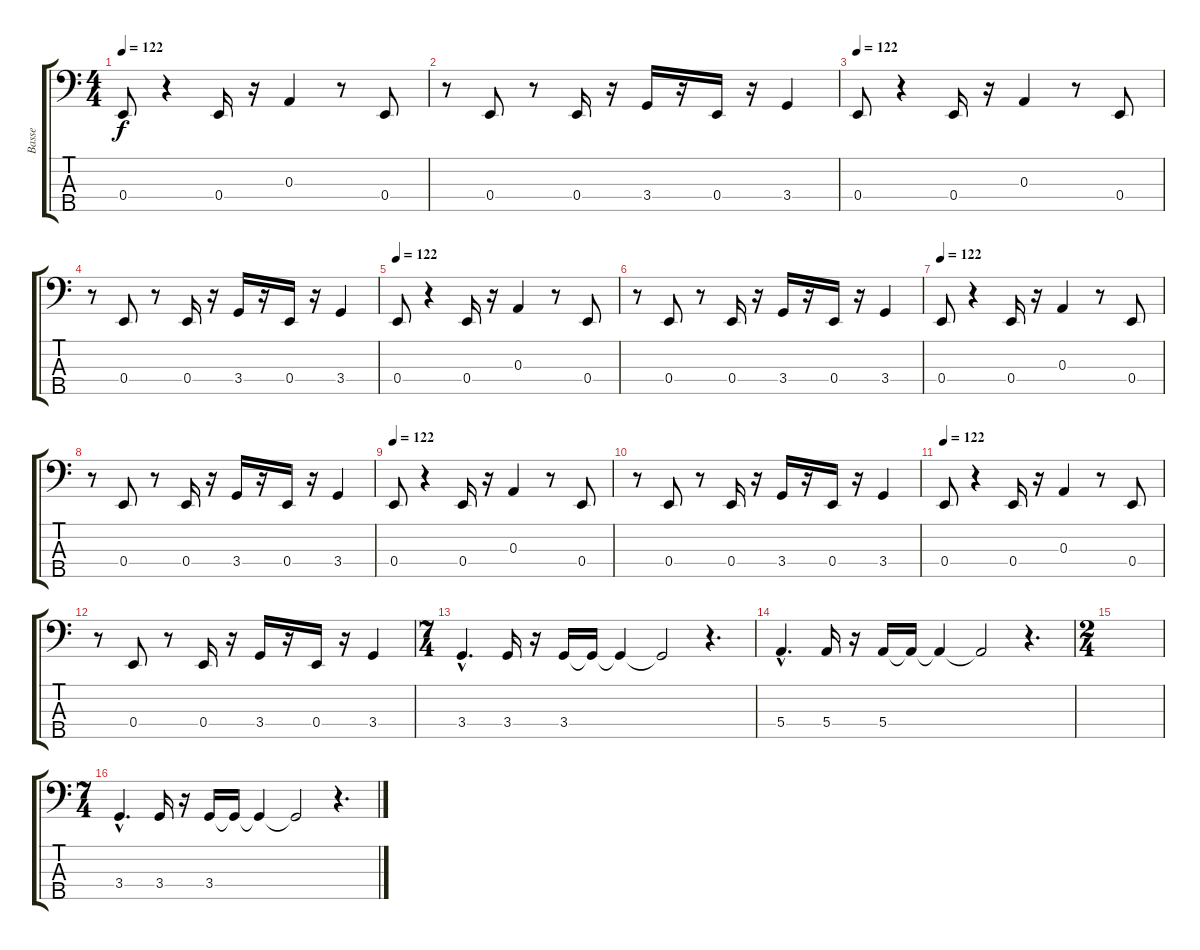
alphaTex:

\track ("Basse" "Basse") {instrument electricbassfinger}
\staff {score tabs}
\tuning (G2 D2 A1 E1 B0) {hide}
\ts (4 4)
\tempo 122
\clef f4
\ks c
0.4.8{dy f} r.4 0.4.16 r.16 0.3.4 r.8 0.4.8 |
r.8 0.4.8 r.8 0.4.16 r.16 3.4.16 r.16 0.4.16 r.16 3.4.4 |
\tempo 122
0.4.8 r.4 0.4.16 r.16 0.3.4 r.8 0.4.8 |
r.8 0.4.8 r.8 0.4.16 r.16 3.4.16 r.16 0.4.16 r.16 3.4.4 |
\tempo 122
0.4.8 r.4 0.4.16 r.16 0.3.4 r.8 0.4.8 |
r.8 0.4.8 r.8 0.4.16 r.16 3.4.16 r.16 0.4.16 r.16 3.4.4 |
\tempo 122
0.4.8 r.4 0.4.16 r.16 0.3.4 r.8 0.4.8 |
r.8 0.4.8 r.8 0.4.16 r.16 3.4.16 r.16 0.4.16 r.16 3.4.4 |
\tempo 122
0.4.8 r.4 0.4.16 r.16 0.3.4 r.8 0.4.8 |
r.8 0.4.8 r.8 0.4.16 r.16 3.4.16 r.16 0.4.16 r.16 3.4.4 |
\tempo 122
0.4.8 r.4 0.4.16 r.16 0.3.4 r.8 0.4.8 |
r.8 0.4.8 r.8 0.4.16 r.16 3.4.16 r.16 0.4.16 r.16 3.4.4 |
\ts (7 4)
3.4{hac}.4{d} 3.4.16 r.16 3.4.16 3.4{t}.16 3.4{t}.4 3.4{t}.2 r.4{d} |
5.4{hac}.4{d} 5.4.16 r.16 5.4.16 5.4{t}.16 5.4{t}.4 5.4{t}.2 r.4{d} |
\ts (2 4)
|
\ts (7 4)
3.4{hac}.4{d} 3.4.16 r.16 3.4.16 3.4{t}.16 3.4{t}.4 3.4{t}.2 r.4{d}
